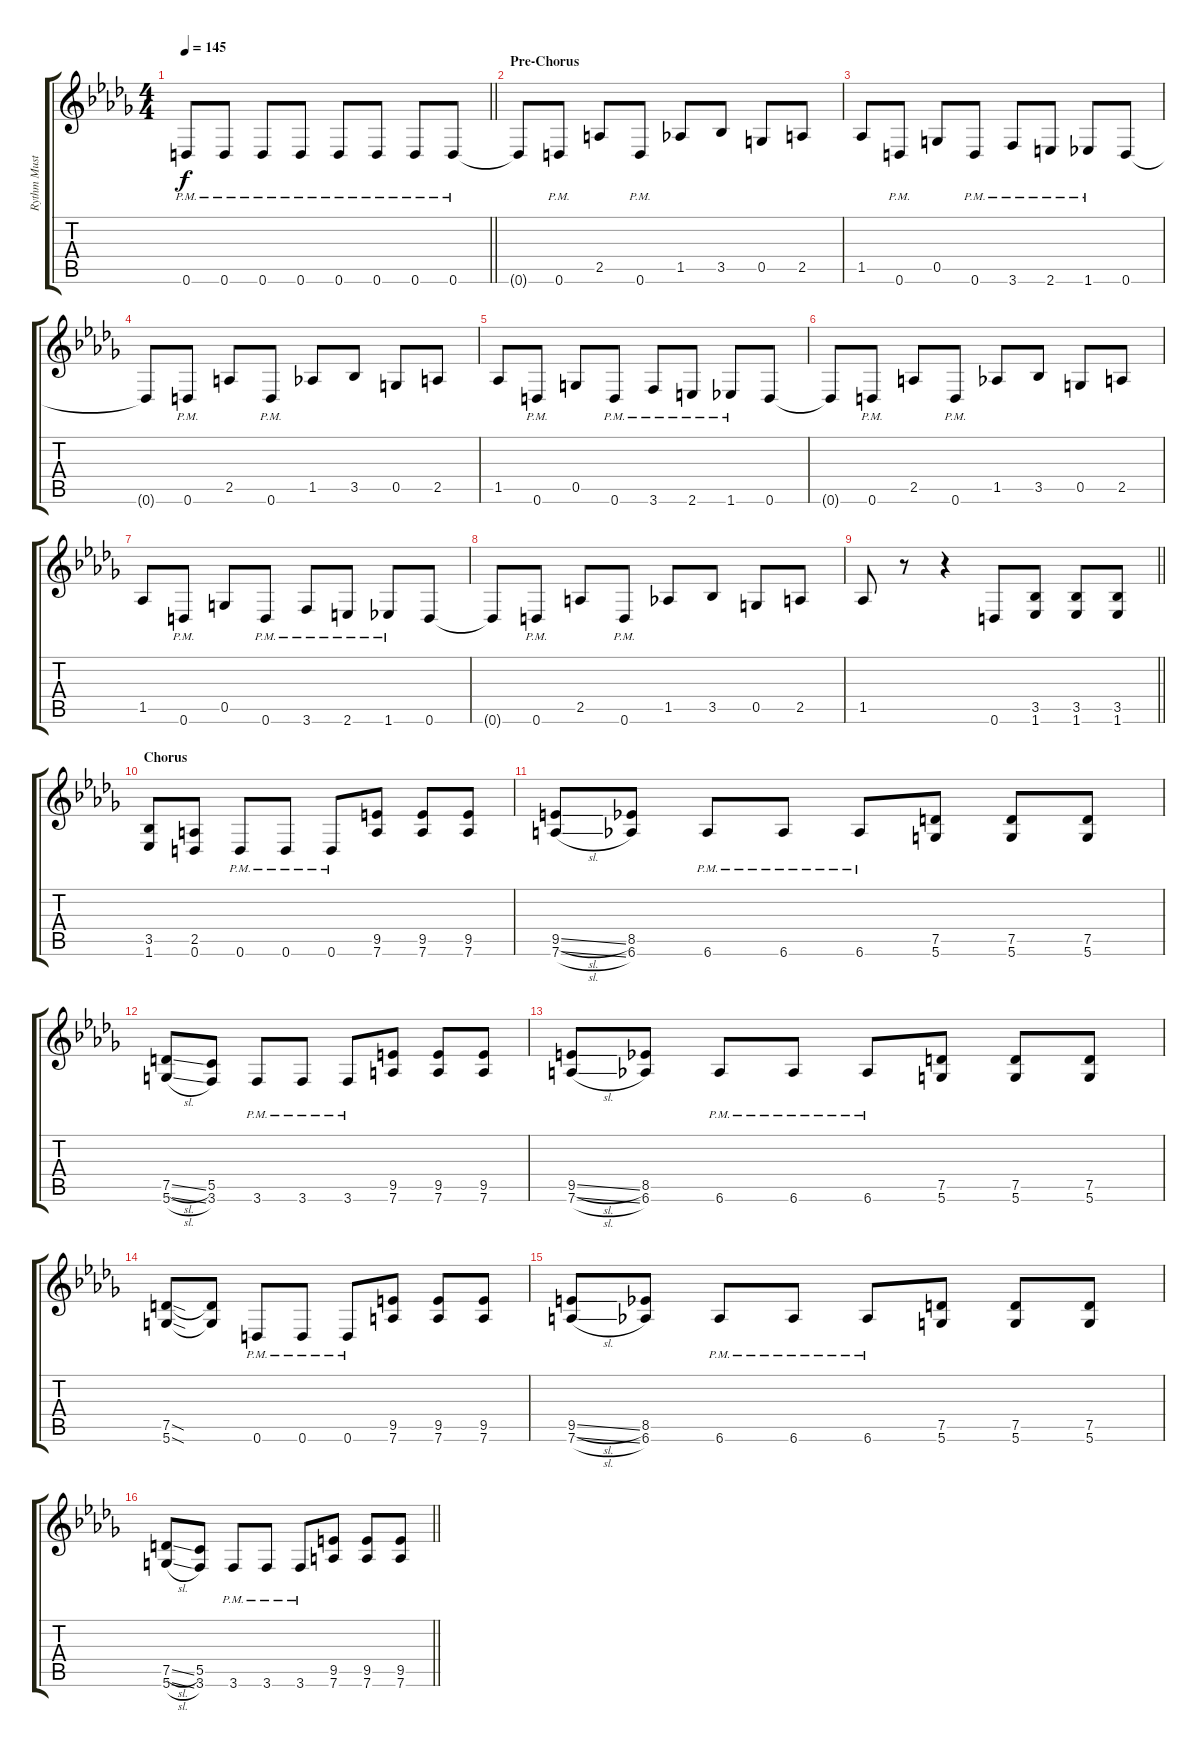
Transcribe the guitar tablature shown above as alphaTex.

\track ("Rythm Mustaine" "Rythm Must") {instrument distortionguitar}
\staff {score tabs}
\tuning (D4 A3 F3 C3 G2 D2) {hide}
\ts (4 4)
\tempo 145
\clef g2
\barLineRight lightlight
\ks db
0.6{pm}.8{dy f} 0.6{pm}.8 0.6{pm}.8 0.6{pm}.8 0.6{pm}.8 0.6{pm}.8 0.6{pm}.8 0.6{pm}.8 |
\section ("" "Pre-Chorus")
0.6{t}.8 0.6{pm}.8 2.5.8 0.6{pm}.8 1.5.8 3.5.8 0.5.8 2.5.8 |
1.5.8 0.6{pm}.8 0.5.8 0.6{pm}.8 3.6{pm}.8 2.6{pm}.8 1.6{pm}.8 0.6.8 |
0.6{t}.8 0.6{pm}.8 2.5.8 0.6{pm}.8 1.5.8 3.5.8 0.5.8 2.5.8 |
1.5.8 0.6{pm}.8 0.5.8 0.6{pm}.8 3.6{pm}.8 2.6{pm}.8 1.6{pm}.8 0.6.8 |
0.6{t}.8 0.6{pm}.8 2.5.8 0.6{pm}.8 1.5.8 3.5.8 0.5.8 2.5.8 |
1.5.8 0.6{pm}.8 0.5.8 0.6{pm}.8 3.6{pm}.8 2.6{pm}.8 1.6{pm}.8 0.6.8 |
0.6{t}.8 0.6{pm}.8 2.5.8 0.6{pm}.8 1.5.8 3.5.8 0.5.8 2.5.8 |
\barLineRight lightlight
1.5.8 r.8 r.4 0.6.8 (3.5 1.6).8 (3.5 1.6).8 (3.5 1.6).8 |
\section ("" "Chorus")
(3.5 1.6).8 (2.5 0.6).8 0.6{pm}.8 0.6{pm}.8 0.6{pm}.8 (9.5 7.6).8 (9.5 7.6).8 (9.5 7.6).8 |
(9.5{sl} 7.6{sl}).8 (8.5 6.6).8 6.6{pm}.8 6.6{pm}.8 6.6{pm}.8 (7.5 5.6).8 (7.5 5.6).8 (7.5 5.6).8 |
(7.5{sl} 5.6{sl}).8 (5.5 3.6).8 3.6{pm}.8 3.6{pm}.8 3.6{pm}.8 (9.5 7.6).8 (9.5 7.6).8 (9.5 7.6).8 |
(9.5{sl} 7.6{sl}).8 (8.5 6.6).8 6.6{pm}.8 6.6{pm}.8 6.6{pm}.8 (7.5 5.6).8 (7.5 5.6).8 (7.5 5.6).8 |
(7.5{sod} 5.6{sod}).8 (7.5{t} 5.6{t}).8 0.6{pm}.8 0.6{pm}.8 0.6{pm}.8 (9.5 7.6).8 (9.5 7.6).8 (9.5 7.6).8 |
(9.5{sl} 7.6{sl}).8 (8.5 6.6).8 6.6{pm}.8 6.6{pm}.8 6.6{pm}.8 (7.5 5.6).8 (7.5 5.6).8 (7.5 5.6).8 |
\barLineRight lightlight
(7.5{sl} 5.6{sl}).8 (5.5 3.6).8 3.6{pm}.8 3.6{pm}.8 3.6{pm}.8 (9.5 7.6).8 (9.5 7.6).8 (9.5 7.6).8
